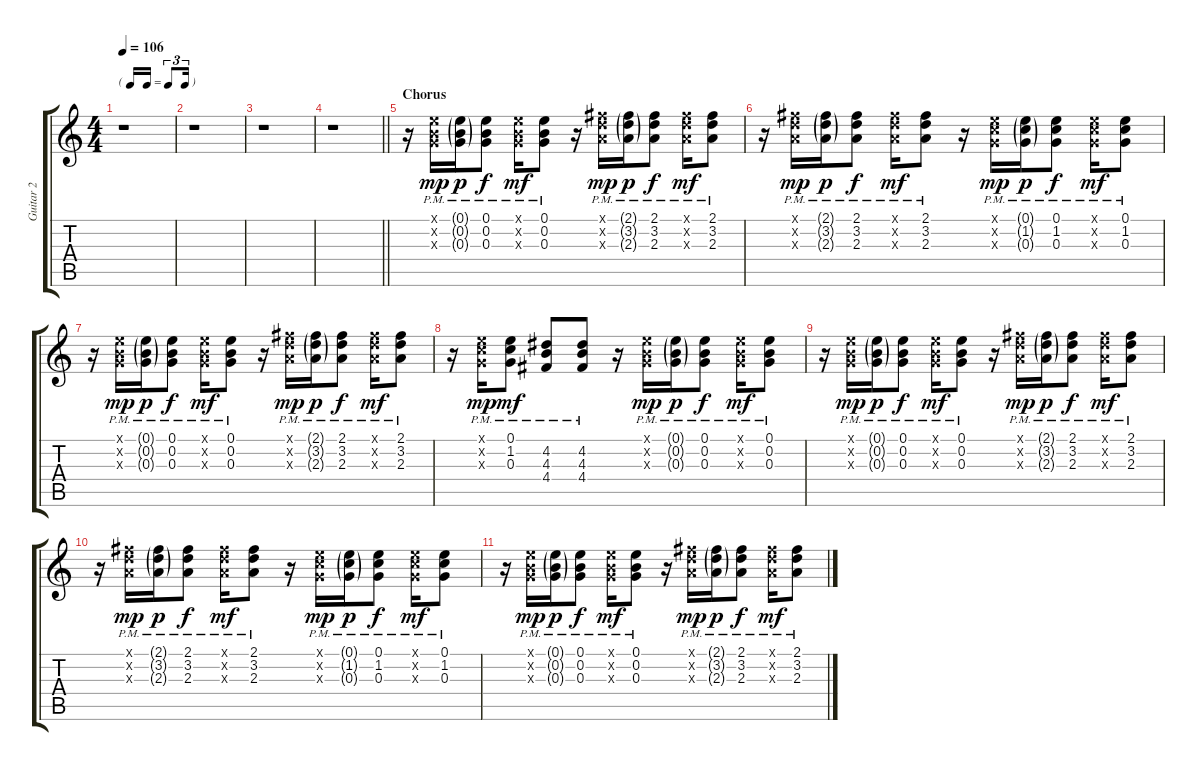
\track ("Guitar 2" "Guitar 2") {instrument electricguitarjazz}
\staff {score tabs}
\tuning (E4 B3 G3 D3 A2 E2) {hide}
\ts (4 4)
\tf triplet16th
\tempo 106
\clef g2
\ks c
r.1{dy fff} |
r.1 |
r.1 |
\barLineRight lightlight
r.1 |
\section ("" "Chorus")
r.16 (0.1{pm x} 0.2{pm x} 0.3{pm x}).16{dy mp} (0.1{g pm} 0.2{g pm} 0.3{g pm}).16{dy p} (0.1{pm} 0.2{pm} 0.3{pm}).8{dy f} (0.1{pm x} 0.2{pm x} 0.3{pm x}).16{dy mf} (0.1{pm} 0.2{pm} 0.3{pm}).8 r.16 (2.1{pm x} 3.2{pm x} 2.3{pm x}).16{dy mp} (2.1{g pm} 3.2{g pm} 2.3{g pm}).16{dy p} (2.1{pm} 3.2{pm} 2.3{pm}).8{dy f} (2.1{pm x} 3.2{pm x} 2.3{pm x}).16{dy mf} (2.1{pm} 3.2{pm} 2.3{pm}).8 |
r.16 (2.1{pm x} 3.2{pm x} 2.3{pm x}).16{dy mp} (2.1{g pm} 3.2{g pm} 2.3{g pm}).16{dy p} (2.1{pm} 3.2{pm} 2.3{pm}).8{dy f} (2.1{pm x} 3.2{pm x} 2.3{pm x}).16{dy mf} (2.1{pm} 3.2{pm} 2.3{pm}).8 r.16 (0.1{pm x} 1.2{pm x} 0.3{pm x}).16{dy mp} (0.1{g pm} 1.2{g pm} 0.3{g pm}).16{dy p} (0.1{pm} 1.2{pm} 0.3{pm}).8{dy f} (0.1{pm x} 1.2{pm x} 0.3{pm x}).16{dy mf} (0.1{pm} 1.2{pm} 0.3{pm}).8 |
r.16 (0.1{pm x} 0.2{pm x} 0.3{pm x}).16{dy mp} (0.1{g pm} 0.2{g pm} 0.3{g pm}).16{dy p} (0.1{pm} 0.2{pm} 0.3{pm}).8{dy f} (0.1{pm x} 0.2{pm x} 0.3{pm x}).16{dy mf} (0.1{pm} 0.2{pm} 0.3{pm}).8 r.16 (2.1{pm x} 3.2{pm x} 2.3{pm x}).16{dy mp} (2.1{g pm} 3.2{g pm} 2.3{g pm}).16{dy p} (2.1{pm} 3.2{pm} 2.3{pm}).8{dy f} (2.1{pm x} 3.2{pm x} 2.3{pm x}).16{dy mf} (2.1{pm} 3.2{pm} 2.3{pm}).8 |
r.16 (0.1{pm x} 1.2{pm x} 0.3{pm x}).16{dy mp} (0.1{pm} 1.2{pm} 0.3{pm}).8{dy mf} (4.2{pm} 4.3{pm} 4.4{pm}).8 (4.2{pm} 4.3{pm} 4.4{pm}).8 r.16 (0.1{pm x} 0.2{pm x} 0.3{pm x}).16{dy mp} (0.1{g pm} 0.2{g pm} 0.3{g pm}).16{dy p} (0.1{pm} 0.2{pm} 0.3{pm}).8{dy f} (0.1{pm x} 0.2{pm x} 0.3{pm x}).16{dy mf} (0.1{pm} 0.2{pm} 0.3{pm}).8 |
r.16 (0.1{pm x} 0.2{pm x} 0.3{pm x}).16{dy mp} (0.1{g pm} 0.2{g pm} 0.3{g pm}).16{dy p} (0.1{pm} 0.2{pm} 0.3{pm}).8{dy f} (0.1{pm x} 0.2{pm x} 0.3{pm x}).16{dy mf} (0.1{pm} 0.2{pm} 0.3{pm}).8 r.16 (2.1{pm x} 3.2{pm x} 2.3{pm x}).16{dy mp} (2.1{g pm} 3.2{g pm} 2.3{g pm}).16{dy p} (2.1{pm} 3.2{pm} 2.3{pm}).8{dy f} (2.1{pm x} 3.2{pm x} 2.3{pm x}).16{dy mf} (2.1{pm} 3.2{pm} 2.3{pm}).8 |
r.16 (2.1{pm x} 3.2{pm x} 2.3{pm x}).16{dy mp} (2.1{g pm} 3.2{g pm} 2.3{g pm}).16{dy p} (2.1{pm} 3.2{pm} 2.3{pm}).8{dy f} (2.1{pm x} 3.2{pm x} 2.3{pm x}).16{dy mf} (2.1{pm} 3.2{pm} 2.3{pm}).8 r.16 (0.1{pm x} 1.2{pm x} 0.3{pm x}).16{dy mp} (0.1{g pm} 1.2{g pm} 0.3{g pm}).16{dy p} (0.1{pm} 1.2{pm} 0.3{pm}).8{dy f} (0.1{pm x} 1.2{pm x} 0.3{pm x}).16{dy mf} (0.1{pm} 1.2{pm} 0.3{pm}).8 |
r.16 (0.1{pm x} 0.2{pm x} 0.3{pm x}).16{dy mp} (0.1{g pm} 0.2{g pm} 0.3{g pm}).16{dy p} (0.1{pm} 0.2{pm} 0.3{pm}).8{dy f} (0.1{pm x} 0.2{pm x} 0.3{pm x}).16{dy mf} (0.1{pm} 0.2{pm} 0.3{pm}).8 r.16 (2.1{pm x} 3.2{pm x} 2.3{pm x}).16{dy mp} (2.1{g pm} 3.2{g pm} 2.3{g pm}).16{dy p} (2.1{pm} 3.2{pm} 2.3{pm}).8{dy f} (2.1{pm x} 3.2{pm x} 2.3{pm x}).16{dy mf} (2.1{pm} 3.2{pm} 2.3{pm}).8
